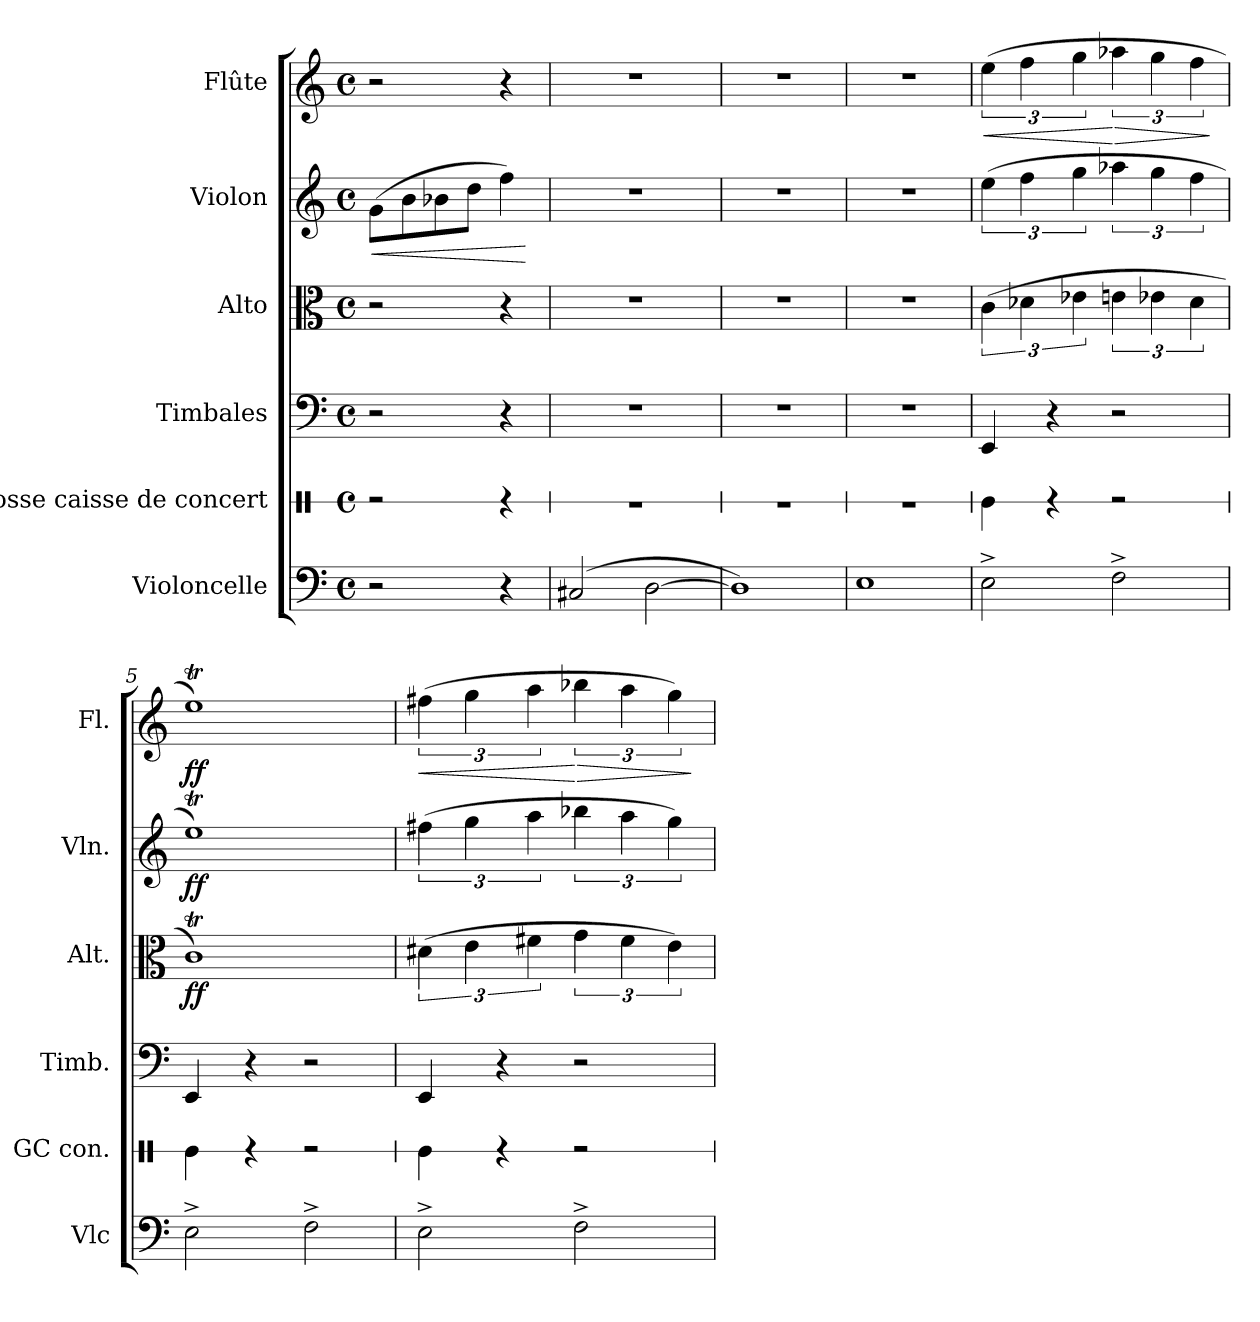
**kern	**kern	**kern	**kern	**dynam	**kern	**dynam	**kern	**dynam
*part6	*part5	*part4	*part3	*part3	*part2	*part2	*part1	*part1
*staff6	*staff5	*staff4	*staff3	*staff3	*staff2	*staff2	*staff1	*staff1
*I"Violoncelle	*I"Grosse caisse de concert	*I"Timbales	*I"Alto	*	*I"Violon	*	*I"Flûte	*
*I'Vlc	*I'GC con.	*I'Timb.	*I'Alt.	*	*I'Vln.	*	*I'Fl.	*
*	*stria1	*	*	*	*	*	*	*
*clefF4	*clefX	*clefF4	*clefC3	*	*clefG2	*	*clefG2	*
*k[]	*k[]	*k[]	*k[]	*	*k[]	*	*k[]	*
*M4/4	*M4/4	*M4/4	*M4/4	*	*M4/4	*	*M4/4	*
*met(c)	*met(c)	*met(c)	*met(c)	*	*met(c)	*	*met(c)	*
*MM96	*MM96	*MM96	*MM96	*	*MM96	*	*MM96	*
=	=	=	=	=	=	=	=	=
!	!	!	!	!	!	!LO:HP:b	!	!
2r	2r	2r	2r	.	(>8g\L	<	2r	.
.	.	.	.	.	8b\	.	.	.
.	.	.	.	.	8b-X\	.	.	.
.	.	.	.	.	8dd\J	.	.	.
4r	4r	4r	4r	.	4ff\)	.	4r	.
.	.	.	.	.	.	[	.	.
=1	=1	=1	=1	=1	=1	=1	=1	=1
(>2C#X/	1r	1r	1r	.	1r	.	1r	.
[2D\	.	.	.	.	.	.	.	.
=2	=2	=2	=2	=2	=2	=2	=2	=2
1D])	1r	1r	1r	.	1r	.	1r	.
=3	=3	=3	=3	=3	=3	=3	=3	=3
1E	1r	1r	1r	.	1r	.	1r	.
=4	=4	=4	=4	=4	=4	=4	=4	=4
!	!	!	!	!	!	!	!	!LO:HP:b
2E^\	4Re\	4EE/	(>6c\	.	(>6ee\	.	(>6ee\	<
.	.	.	6d-X\	.	6ff\	.	6ff\	.
.	4r	4r	.	.	.	.	.	.
.	.	.	6e-X\	.	6gg\	.	6gg\	.
!	!	!	!	!	!	!	!	!LO:HP:n=1:b
2F^\	2r	2r	6en\	.	6aa-X\	.	6aa-X\	[ >
.	.	.	6e-X\	.	6gg\	.	6gg\	.
.	.	.	6d-\	.	6ff\	.	6ff\	.
.	.	.	.	.	.	.	.	]
=5	=5	=5	=5	=5	=5	=5	=5	=5
!	!	!	!	!LO:DY:b	!	!LO:DY:b	!	!LO:DY:b
2E^\	4Re\	4EE/	1cT)	ff	1eet)	ff	1eet)	ff
.	4r	4r	.	.	.	.	.	.
2F^\	2r	2r	.	.	.	.	.	.
!!LO:PB:g=z
=6	=6	=6	=6	=6	=6	=6	=6	=6
!	!	!	!	!	!	!	!	!LO:HP:b
2E^\	4Re\	4EE/	(>6d#X\	.	(>6ff#X\	.	(>6ff#X\	<
.	.	.	6e\	.	6gg\	.	6gg\	.
.	4r	4r	.	.	.	.	.	.
.	.	.	6f#X\	.	6aa\	.	6aa\	.
!	!	!	!	!	!	!	!	!LO:HP:n=1:b
2F^\	2r	2r	6g\	.	6bb-X\	.	6bb-X\	[ >
.	.	.	6f#\	.	6aa\	.	6aa\	.
.	.	.	6e\)	.	6gg\)	.	6gg\)	.
.	.	.	.	.	.	.	.	]
=	=	=	=	=	=	=	=	=
*-	*-	*-	*-	*-	*-	*-	*-	*-
